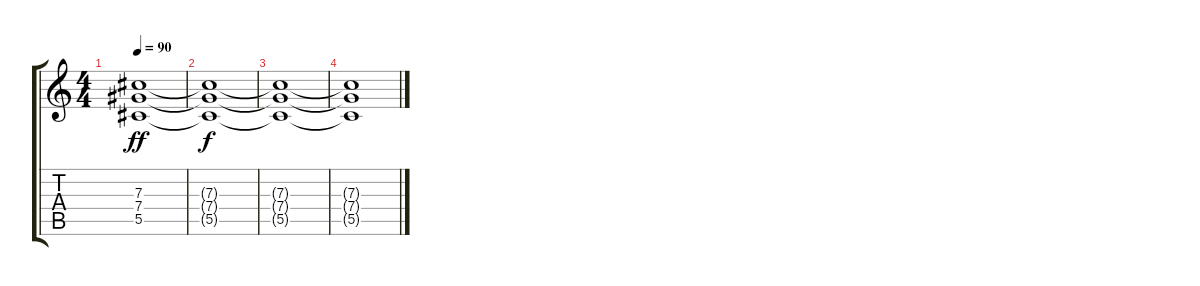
\track "" {instrument distortionguitar}
\staff {score tabs}
\tuning (Eb4 Bb3 Gb3 Db3 Ab2 Db2) {hide}
\ts (4 4)
\tempo 90
\clef g2
\ks c
(7.3 7.4 5.5).1{dy ff} |
(7.3{t} 7.4{t} 5.5{t}).1{dy f} |
(7.3{t} 7.4{t} 5.5{t}).1 |
(7.3{t} 7.4{t} 5.5{t}).1
